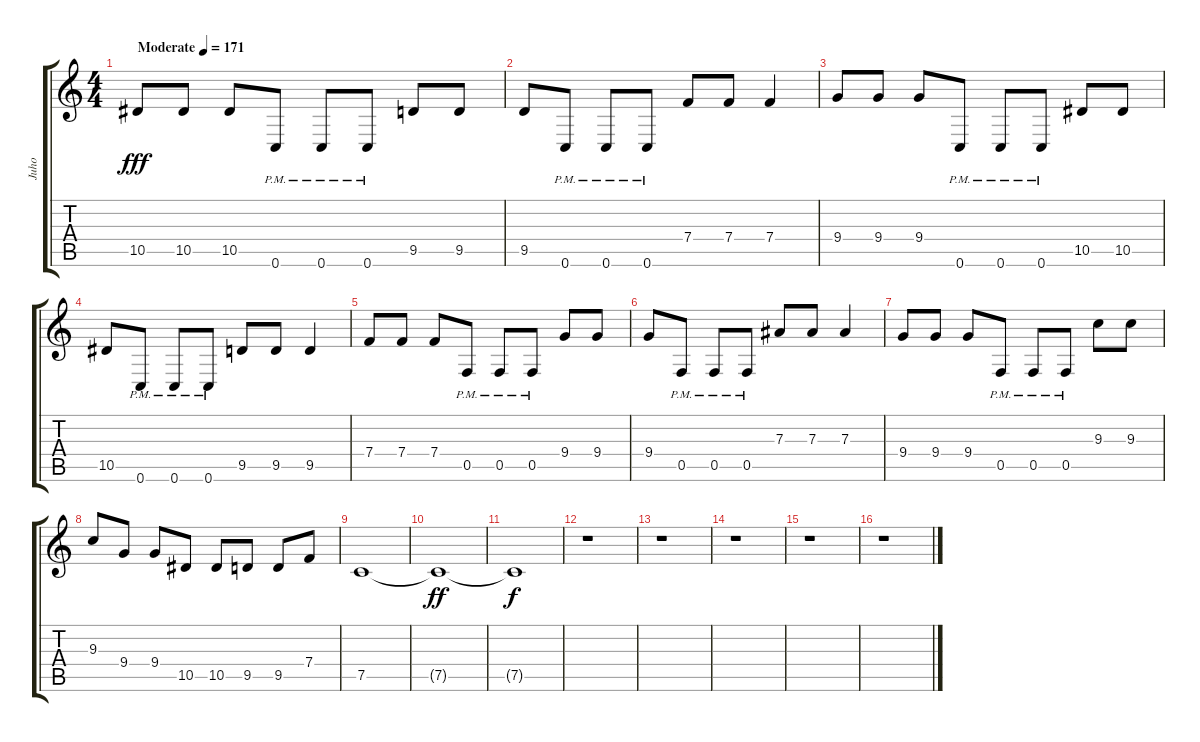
\track ("Juho" "Juho") {instrument distortionguitar}
\staff {score tabs}
\tuning (C4 G3 Eb3 Bb2 F2 C2) {hide}
\ts (4 4)
\tempo (171 "Moderate")
\clef g2
\ks c
10.5.8{dy fff instrument distortionguitar} 10.5.8 10.5.8 0.6{pm}.8 0.6{pm}.8 0.6{pm}.8 9.5.8 9.5.8 |
9.5.8 0.6{pm}.8 0.6{pm}.8 0.6{pm}.8 7.4.8 7.4.8 7.4.4 |
9.4.8 9.4.8 9.4.8 0.6{pm}.8 0.6{pm}.8 0.6{pm}.8 10.5.8 10.5.8 |
10.5.8 0.6{pm}.8 0.6{pm}.8 0.6{pm}.8 9.5.8 9.5.8 9.5.4 |
7.4.8 7.4.8 7.4.8 0.5{pm}.8 0.5{pm}.8 0.5{pm}.8 9.4.8 9.4.8 |
9.4.8 0.5{pm}.8 0.5{pm}.8 0.5{pm}.8 7.3.8 7.3.8 7.3.4 |
9.4.8 9.4.8 9.4.8 0.5{pm}.8 0.5{pm}.8 0.5{pm}.8 9.3.8 9.3.8 |
9.3.8 9.4.8 9.4.8 10.5.8 10.5.8 9.5.8 9.5.8 7.4.8 |
7.5.1 |
7.5{t}.1{dy ff} |
7.5{t}.1{dy f} |
r.1 |
r.1 |
r.1 |
r.1 |
r.1
